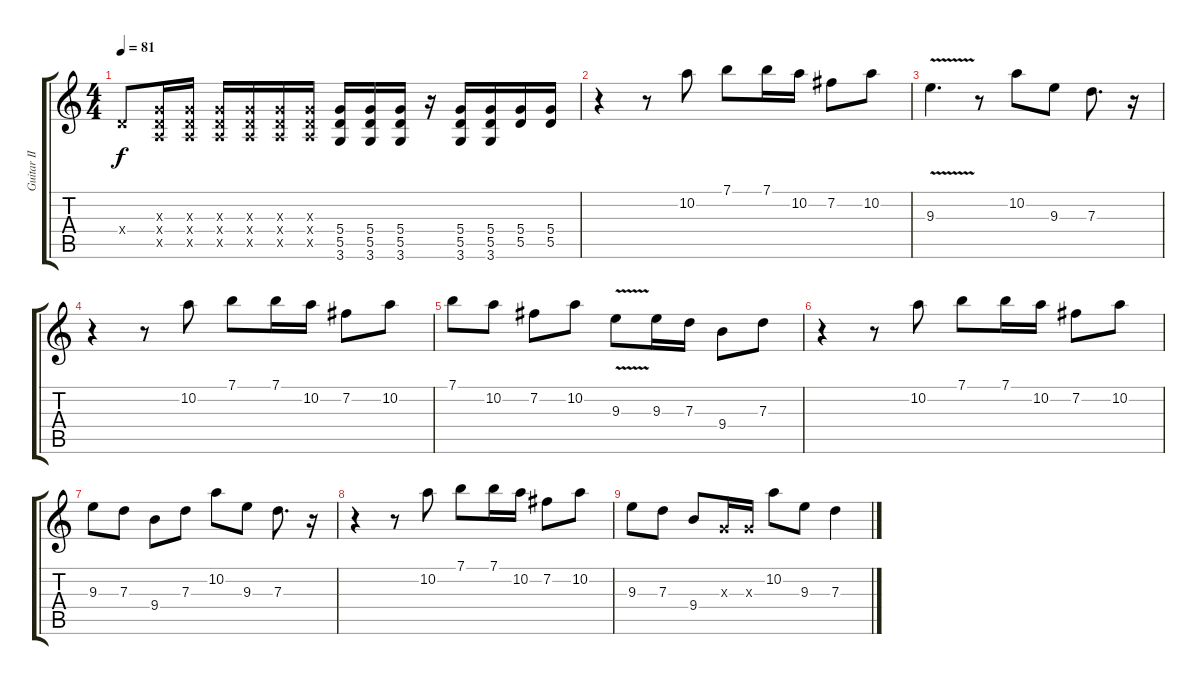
\track ("Guitar II" "Guitar II") {instrument electricguitarclean}
\staff {score tabs}
\tuning (E4 B3 G3 D3 A2 E2) {hide}
\ts (4 4)
\tempo 81
\clef g2
\ks c
0.4{x}.8{dy f} (0.3{x} 0.4{x} 0.5{x}).16 (0.3{x} 0.4{x} 0.5{x}).16 (0.3{x} 0.4{x} 0.5{x}).16 (0.3{x} 0.4{x} 0.5{x}).16 (0.3{x} 0.4{x} 0.5{x}).16 (0.3{x} 0.4{x} 0.5{x}).16 (5.4 5.5 3.6).16 (5.4 5.5 3.6).16 (5.4 5.5 3.6).16 r.16 (5.4 5.5 3.6).16 (5.4 5.5 3.6).16 (5.4 5.5).16 (5.4 5.5).16 |
r.4{instrument electricguitarclean} r.8 10.2.8 7.1.8 7.1.16 10.2.16 7.2.8 10.2.8 |
9.3{v}.4{d} r.8 10.2.8 9.3.8 7.3.8{d} r.16 |
r.4{instrument electricguitarclean} r.8 10.2.8 7.1.8 7.1.16 10.2.16 7.2.8 10.2.8 |
7.1.8 10.2.8 7.2.8 10.2.8 9.3{v}.8 9.3.16 7.3.16 9.4.8 7.3.8 |
r.4{instrument electricguitarclean} r.8 10.2.8 7.1.8 7.1.16 10.2.16 7.2.8 10.2.8 |
9.3.8 7.3.8 9.4.8 7.3.8 10.2.8 9.3.8 7.3.8{d} r.16 |
r.4{instrument electricguitarclean} r.8 10.2.8 7.1.8 7.1.16 10.2.16 7.2.8 10.2.8 |
9.3.8 7.3.8 9.4.8 0.3{x}.16 0.3{x}.16 10.2.8 9.3.8 7.3.4
